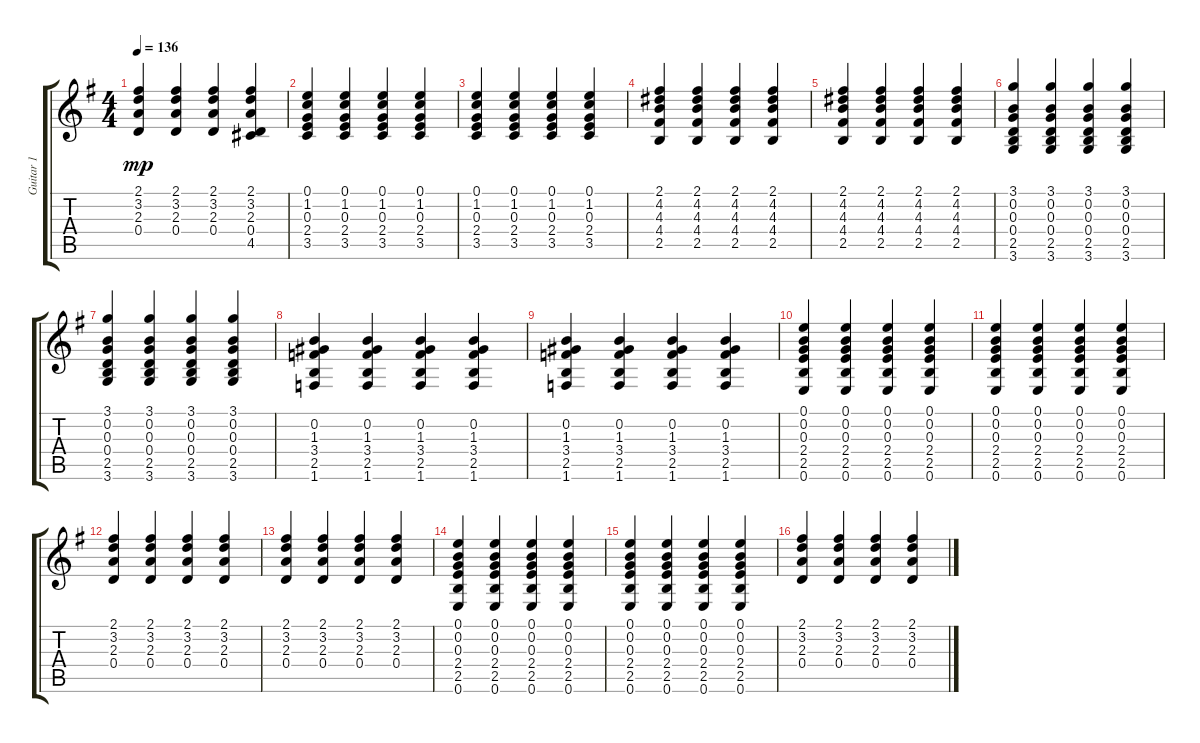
\track ("Guitar 1" "Guitar 1") {instrument electricguitarclean}
\staff {score tabs}
\tuning (E4 B3 G3 D3 A2 E2) {hide}
\ts (4 4)
\tempo 136
\clef g2
\ks g
(2.1 3.2 2.3 0.4).4{dy mp} (2.1 3.2 2.3 0.4).4 (2.1 3.2 2.3 0.4).4 (2.1 3.2 2.3 0.4 4.5).4 |
(0.1 1.2 0.3 2.4 3.5).4 (0.1 1.2 0.3 2.4 3.5).4 (0.1 1.2 0.3 2.4 3.5).4 (0.1 1.2 0.3 2.4 3.5).4 |
(0.1 1.2 0.3 2.4 3.5).4 (0.1 1.2 0.3 2.4 3.5).4 (0.1 1.2 0.3 2.4 3.5).4 (0.1 1.2 0.3 2.4 3.5).4 |
(2.1 4.2 4.3 4.4 2.5).4 (2.1 4.2 4.3 4.4 2.5).4 (2.1 4.2 4.3 4.4 2.5).4 (2.1 4.2 4.3 4.4 2.5).4 |
(2.1 4.2 4.3 4.4 2.5).4 (2.1 4.2 4.3 4.4 2.5).4 (2.1 4.2 4.3 4.4 2.5).4 (2.1 4.2 4.3 4.4 2.5).4 |
(3.1 0.2 0.3 0.4 2.5 3.6).4 (3.1 0.2 0.3 0.4 2.5 3.6).4 (3.1 0.2 0.3 0.4 2.5 3.6).4 (3.1 0.2 0.3 0.4 2.5 3.6).4 |
(3.1 0.2 0.3 0.4 2.5 3.6).4 (3.1 0.2 0.3 0.4 2.5 3.6).4 (3.1 0.2 0.3 0.4 2.5 3.6).4 (3.1 0.2 0.3 0.4 2.5 3.6).4 |
(0.2 1.3 3.4 2.5 1.6).4 (0.2 1.3 3.4 2.5 1.6).4 (0.2 1.3 3.4 2.5 1.6).4 (0.2 1.3 3.4 2.5 1.6).4 |
(0.2 1.3 3.4 2.5 1.6).4 (0.2 1.3 3.4 2.5 1.6).4 (0.2 1.3 3.4 2.5 1.6).4 (0.2 1.3 3.4 2.5 1.6).4 |
(0.1 0.2 0.3 2.4 2.5 0.6).4 (0.1 0.2 0.3 2.4 2.5 0.6).4 (0.1 0.2 0.3 2.4 2.5 0.6).4 (0.1 0.2 0.3 2.4 2.5 0.6).4 |
(0.1 0.2 0.3 2.4 2.5 0.6).4 (0.1 0.2 0.3 2.4 2.5 0.6).4 (0.1 0.2 0.3 2.4 2.5 0.6).4 (0.1 0.2 0.3 2.4 2.5 0.6).4 |
(2.1 3.2 2.3 0.4).4 (2.1 3.2 2.3 0.4).4 (2.1 3.2 2.3 0.4).4 (2.1 3.2 2.3 0.4).4 |
(2.1 3.2 2.3 0.4).4 (2.1 3.2 2.3 0.4).4 (2.1 3.2 2.3 0.4).4 (2.1 3.2 2.3 0.4).4 |
(0.1 0.2 0.3 2.4 2.5 0.6).4 (0.1 0.2 0.3 2.4 2.5 0.6).4 (0.1 0.2 0.3 2.4 2.5 0.6).4 (0.1 0.2 0.3 2.4 2.5 0.6).4 |
(0.1 0.2 0.3 2.4 2.5 0.6).4 (0.1 0.2 0.3 2.4 2.5 0.6).4 (0.1 0.2 0.3 2.4 2.5 0.6).4 (0.1 0.2 0.3 2.4 2.5 0.6).4 |
(2.1 3.2 2.3 0.4).4 (2.1 3.2 2.3 0.4).4 (2.1 3.2 2.3 0.4).4 (2.1 3.2 2.3 0.4).4
